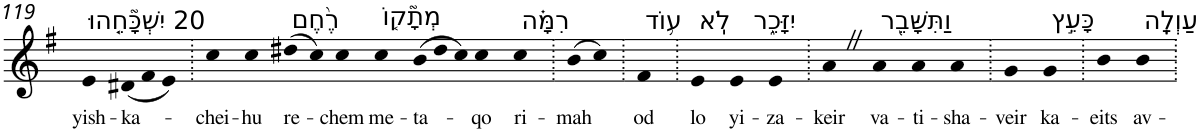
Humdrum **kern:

**kern	**text
*part1	*part1
*staff1	*staff1
*I"Piano	*
*I'Pno	*
!!LO:PB:g=z
*clefG2	*
*k[f#]	*
*G:	*
=119	=119
!LO:TX:a:t=20 יִשְׁכָּ֘חֵ֤הוּ	!
!	!LO:LY:b
4e	yish-
!	!LO:LY:b
(12d#X	-ka-
12f#	.
12e)	.
=120.	=120.
!	!LO:LY:b
4cc	-chei-
!	!LO:LY:b
4cc	-hu
!LO:TX:a:t=רֶ֨חֶם	!
!	!LO:LY:b
(8dd#X	re-
8cc)	.
!	!LO:LY:b
4cc	-chem
!LO:TX:a:t=מְתָ֘ק֤וֹ	!
!	!LO:LY:b
4cc	me-
!	!LO:LY:b
(12b	-ta-
12dd#	.
12cc)	.
!	!LO:LY:b
4cc	-qo
!LO:TX:a:t=רִמָּ֗ה	!
!	!LO:LY:b
4cc	ri-
=121.	=121.
!	!LO:LY:b
(8b	-mah
8cc)	.
=122.	=122.
!LO:TX:a:t=ע֥וֹד	!
!	!LO:LY:b
4f#	od
=123.	=123.
!LO:TX:a:t=לֹֽא	!
!	!LO:LY:b
4e	lo
!LO:TX:a:t=יִזָּכֵ֑ר	!
!	!LO:LY:b
4e	yi-
!	!LO:LY:b
4e	-za-
=124.	=124.
!	!LO:LY:b
4aZ	-keir
!LO:TX:a:t=וַתִּשָּׁבֵ֖ר	!
!	!LO:LY:b
4a	va-
!	!LO:LY:b
4a	-ti-
!	!LO:LY:b
4a	-sha-
=125.	=125.
!	!LO:LY:b
4g	-veir
!LO:TX:a:t=כָּעֵ֣ץ	!
!	!LO:LY:b
4g	ka-
=126.	=126.
!	!LO:LY:b
4b	-eits
!LO:TX:a:t=עַוְלָֽה	!
!	!LO:LY:b
4b	av-
=.	=.
*-	*-
